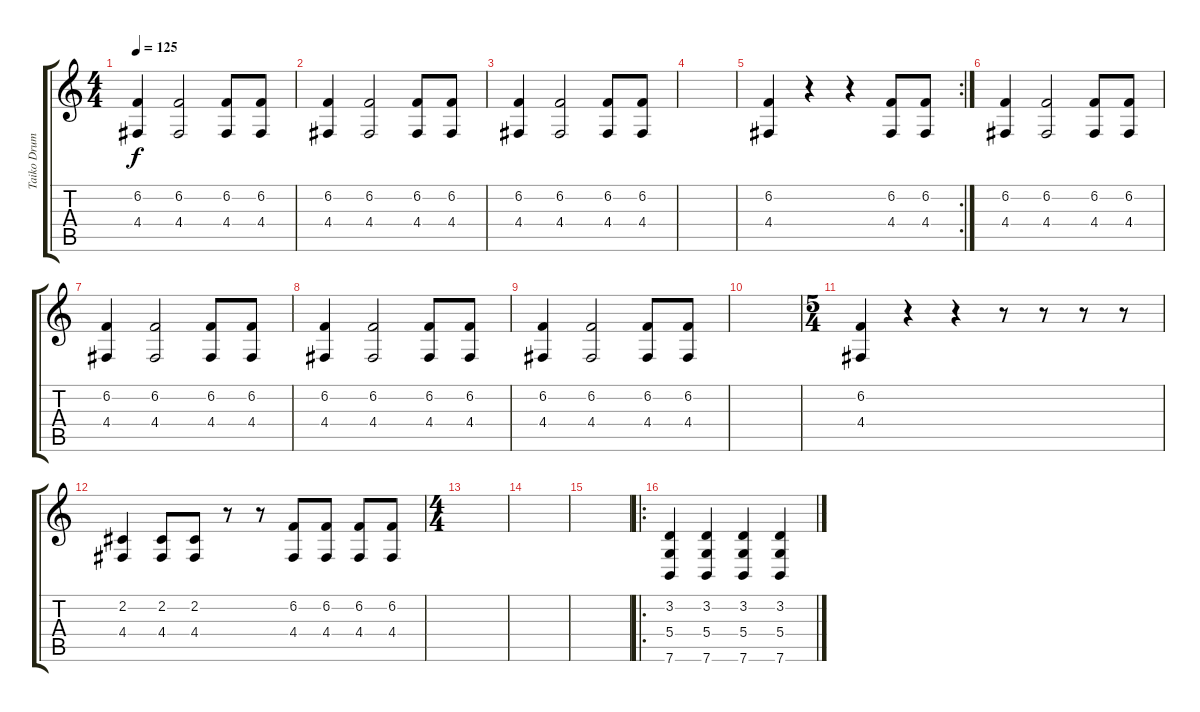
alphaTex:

\track ("Taiko Drum" "Taiko Drum") {instrument taikodrum}
\staff {score tabs}
\tuning (E4 B3 G3 D3 A2 E2) {hide}
\ts (4 4)
\tempo 125
\clef g2
\ks c
(6.2 4.4).4{dy f} (6.2 4.4).2 (6.2 4.4).8 (6.2 4.4).8 |
(6.2 4.4).4 (6.2 4.4).2 (6.2 4.4).8 (6.2 4.4).8 |
(6.2 4.4).4 (6.2 4.4).2 (6.2 4.4).8 (6.2 4.4).8 |
|
\rc 2
(6.2 4.4).4 r.4 r.4 (6.2 4.4).8 (6.2 4.4).8 |
(6.2 4.4).4 (6.2 4.4).2 (6.2 4.4).8 (6.2 4.4).8 |
(6.2 4.4).4 (6.2 4.4).2 (6.2 4.4).8 (6.2 4.4).8 |
(6.2 4.4).4 (6.2 4.4).2 (6.2 4.4).8 (6.2 4.4).8 |
(6.2 4.4).4 (6.2 4.4).2 (6.2 4.4).8 (6.2 4.4).8 |
|
\ts (5 4)
(6.2 4.4).4 r.4 r.4 r.8 r.8 r.8 r.8 |
(2.2 4.4).4 (2.2 4.4).8 (2.2 4.4).8 r.8 r.8 (6.2 4.4).8 (6.2 4.4).8 (6.2 4.4).8 (6.2 4.4).8 |
\ts (4 4)
|
|
|
\ro
(3.2 5.4 7.6).4 (3.2 5.4 7.6).4 (3.2 5.4 7.6).4 (3.2 5.4 7.6).4
